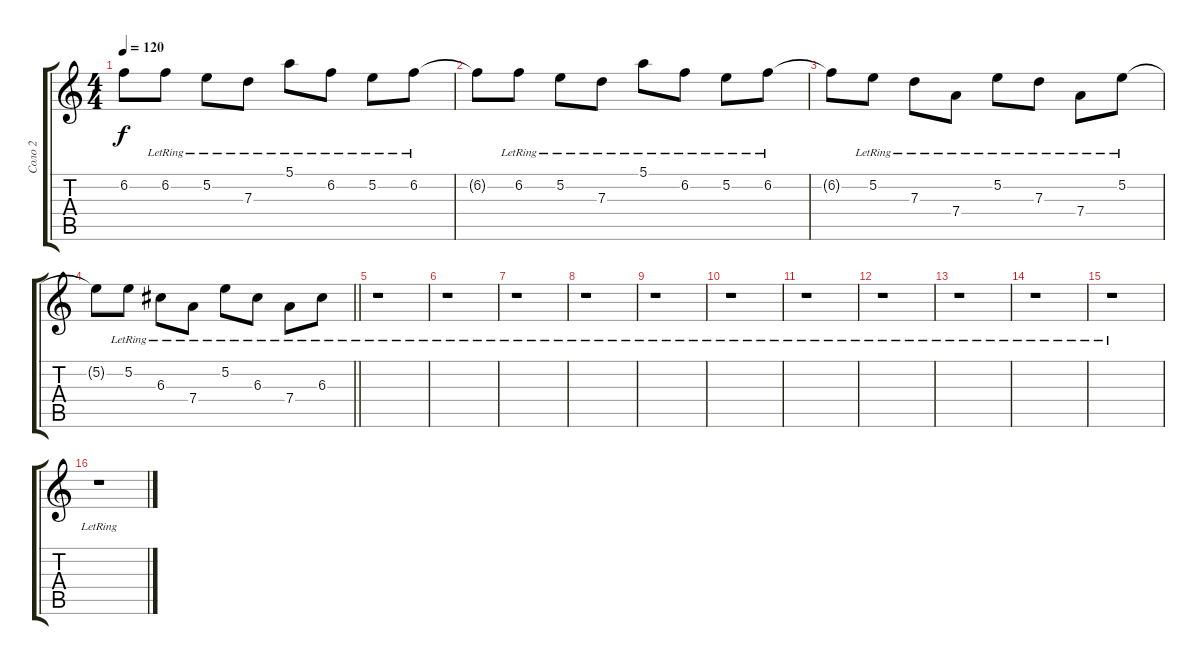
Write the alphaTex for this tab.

\track ("Соло 2" "Соло 2") {instrument acousticguitarsteel}
\staff {score tabs}
\tuning (E4 B3 G3 D3 A2 E2) {hide}
\ts (4 4)
\tempo 120
\clef g2
\ks c
6.2{t}.8{dy f} 6.2{lr}.8 5.2{lr}.8 7.3{lr}.8 5.1{lr}.8 6.2{lr}.8 5.2{lr}.8 6.2{lr}.8 |
6.2{t}.8 6.2{lr}.8 5.2{lr}.8 7.3{lr}.8 5.1{lr}.8 6.2{lr}.8 5.2{lr}.8 6.2{lr}.8 |
6.2{t}.8 5.2{lr}.8 7.3{lr}.8 7.4{lr}.8 5.2{lr}.8 7.3{lr}.8 7.4{lr}.8 5.2{lr}.8 |
\barLineRight lightlight
5.2{t}.8 5.2{lr}.8 6.3{lr}.8 7.4{lr}.8 5.2{lr}.8 6.3{lr}.8 7.4{lr}.8 6.3{lr}.8 |
r.1 |
r.1 |
r.1 |
r.1 |
r.1 |
r.1 |
r.1 |
r.1 |
r.1 |
r.1 |
r.1 |
r.1
